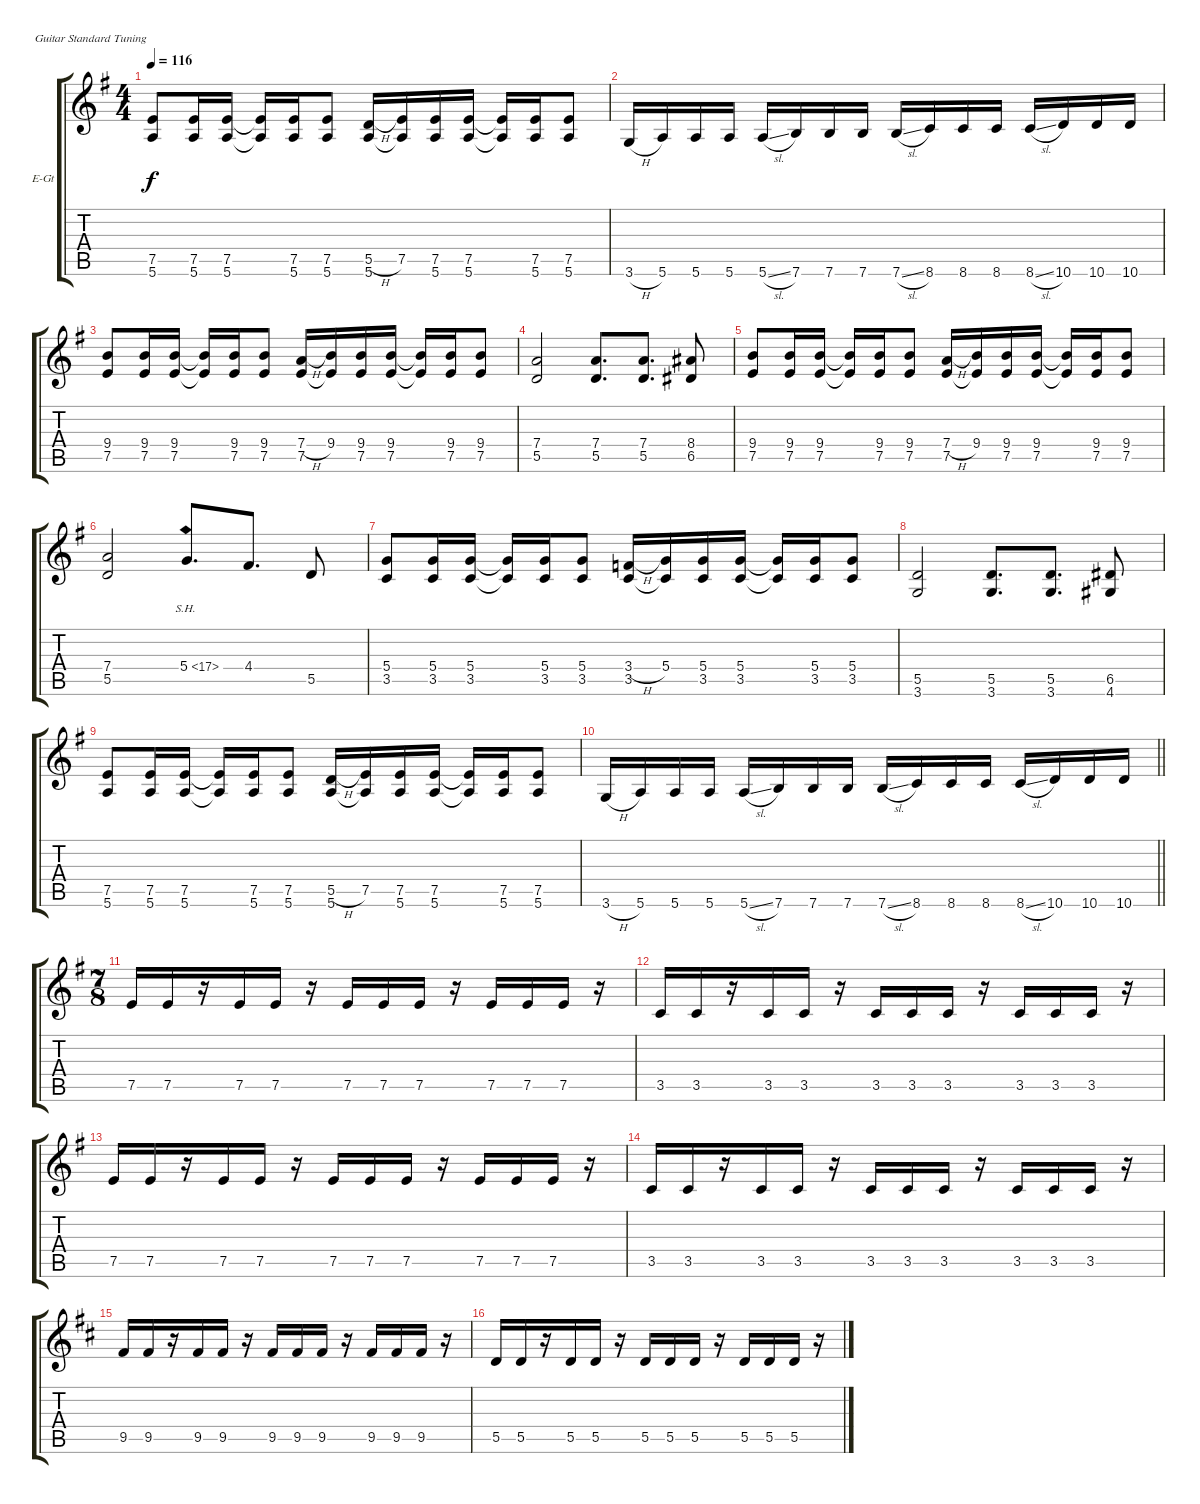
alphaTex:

\bracketExtendMode groupsimilarinstruments
\firstSystemTrackNameOrientation horizontal
\otherSystemsTrackNameOrientation horizontal
\track ("Владимир Холстинин" "E-Gt") {instrument distortionguitar}
\staff {score tabs}
\tuning (E4 B3 G3 D3 A2 E2)
\ts (4 4)
\tempo 116
\clef g2
\scale
0.333333
\ks eminor
(7.5 5.6).8{dy f} (7.5 5.6).16 (7.5 5.6).16 (7.5{t} 5.6{t}).16 (7.5 5.6).16 (7.5 5.6).8 (5.5{h} 5.6).16 (7.5 5.6{t}).16 (7.5 5.6).16 (7.5 5.6).16 (7.5{t} 5.6{t}).16 (7.5 5.6).16 (7.5 5.6).8 |
\scale
0.333333 3.6{h}.16 5.6.16 5.6.16 5.6.16 5.6{sl}.16 7.6.16 7.6.16 7.6.16 7.6{sl}.16 8.6.16 8.6.16 8.6.16 8.6{sl}.16 10.6.16 10.6.16 10.6.16 |
\scale
0.333333 (9.4 7.5).8 (9.4 7.5).16 (9.4 7.5).16 (9.4{t} 7.5{t}).16 (9.4 7.5).16 (9.4 7.5).8 (7.4{h} 7.5).16 (9.4 7.5{t}).16 (9.4 7.5).16 (9.4 7.5).16 (9.4{t} 7.5{t}).16 (9.4 7.5).16 (9.4 7.5).8 |
\scale
0.333333 (7.4 5.5).2 (7.4 5.5).8{d} (7.4 5.5).8{d} (8.4 6.5).8 |
\scale
0.333333 (9.4 7.5).8 (9.4 7.5).16 (9.4 7.5).16 (9.4{t} 7.5{t}).16 (9.4 7.5).16 (9.4 7.5).8 (7.4{h} 7.5).16 (9.4 7.5{t}).16 (9.4 7.5).16 (9.4 7.5).16 (9.4{t} 7.5{t}).16 (9.4 7.5).16 (9.4 7.5).8 |
\scale
0.333333 (7.4 5.5).2 5.4{sh 12}.8{d} 4.4.8{d} 5.5.8 |
\scale
0.333333 (5.4 3.5).8 (5.4 3.5).16 (5.4 3.5).16 (5.4{t} 3.5{t}).16 (5.4 3.5).16 (5.4 3.5).8 (3.4{h} 3.5).16 (5.4 3.5{t}).16 (5.4 3.5).16 (5.4 3.5).16 (5.4{t} 3.5{t}).16 (5.4 3.5).16 (5.4 3.5).8 |
\scale
0.333333 (5.5 3.6).2 (5.5 3.6).8{d} (5.5 3.6).8{d} (6.5 4.6).8 |
\scale
0.333333 (7.5 5.6).8 (7.5 5.6).16 (7.5 5.6).16 (7.5{t} 5.6{t}).16 (7.5 5.6).16 (7.5 5.6).8 (5.5{h} 5.6).16 (7.5 5.6{t}).16 (7.5 5.6).16 (7.5 5.6).16 (7.5{t} 5.6{t}).16 (7.5 5.6).16 (7.5 5.6).8 |
\scale
0.243028
\barLineRight lightlight
3.6{h}.16 5.6.16 5.6.16 5.6.16 5.6{sl}.16 7.6.16 7.6.16 7.6.16 7.6{sl}.16 8.6.16 8.6.16 8.6.16 8.6{sl}.16 10.6.16 10.6.16 10.6.16 |
\ts (7 8)
\beaming (8 3 2 2)
\scale
0.513944 7.5.16 7.5.16 r.16 7.5.16 7.5.16 r.16 7.5.16 7.5.16 7.5.16 r.16 7.5.16 7.5.16 7.5.16 r.16 |
\scale
0.243028 3.5.16 3.5.16 r.16 3.5.16 3.5.16 r.16 3.5.16 3.5.16 3.5.16 r.16 3.5.16 3.5.16 3.5.16 r.16 |
\scale
0.261803 7.5.16 7.5.16 r.16 7.5.16 7.5.16 r.16 7.5.16 7.5.16 7.5.16 r.16 7.5.16 7.5.16 7.5.16 r.16 |
\scale
0.261803 3.5.16 3.5.16 r.16 3.5.16 3.5.16 r.16 3.5.16 3.5.16 3.5.16 r.16 3.5.16 3.5.16 3.5.16 r.16 |
\scale
0.476395
\ks bminor
9.5.16 9.5.16 r.16 9.5.16 9.5.16 r.16 9.5.16 9.5.16 9.5.16 r.16 9.5.16 9.5.16 9.5.16 r.16 |
\scale
0.333333 5.5.16 5.5.16 r.16 5.5.16 5.5.16 r.16 5.5.16 5.5.16 5.5.16 r.16 5.5.16 5.5.16 5.5.16 r.16
